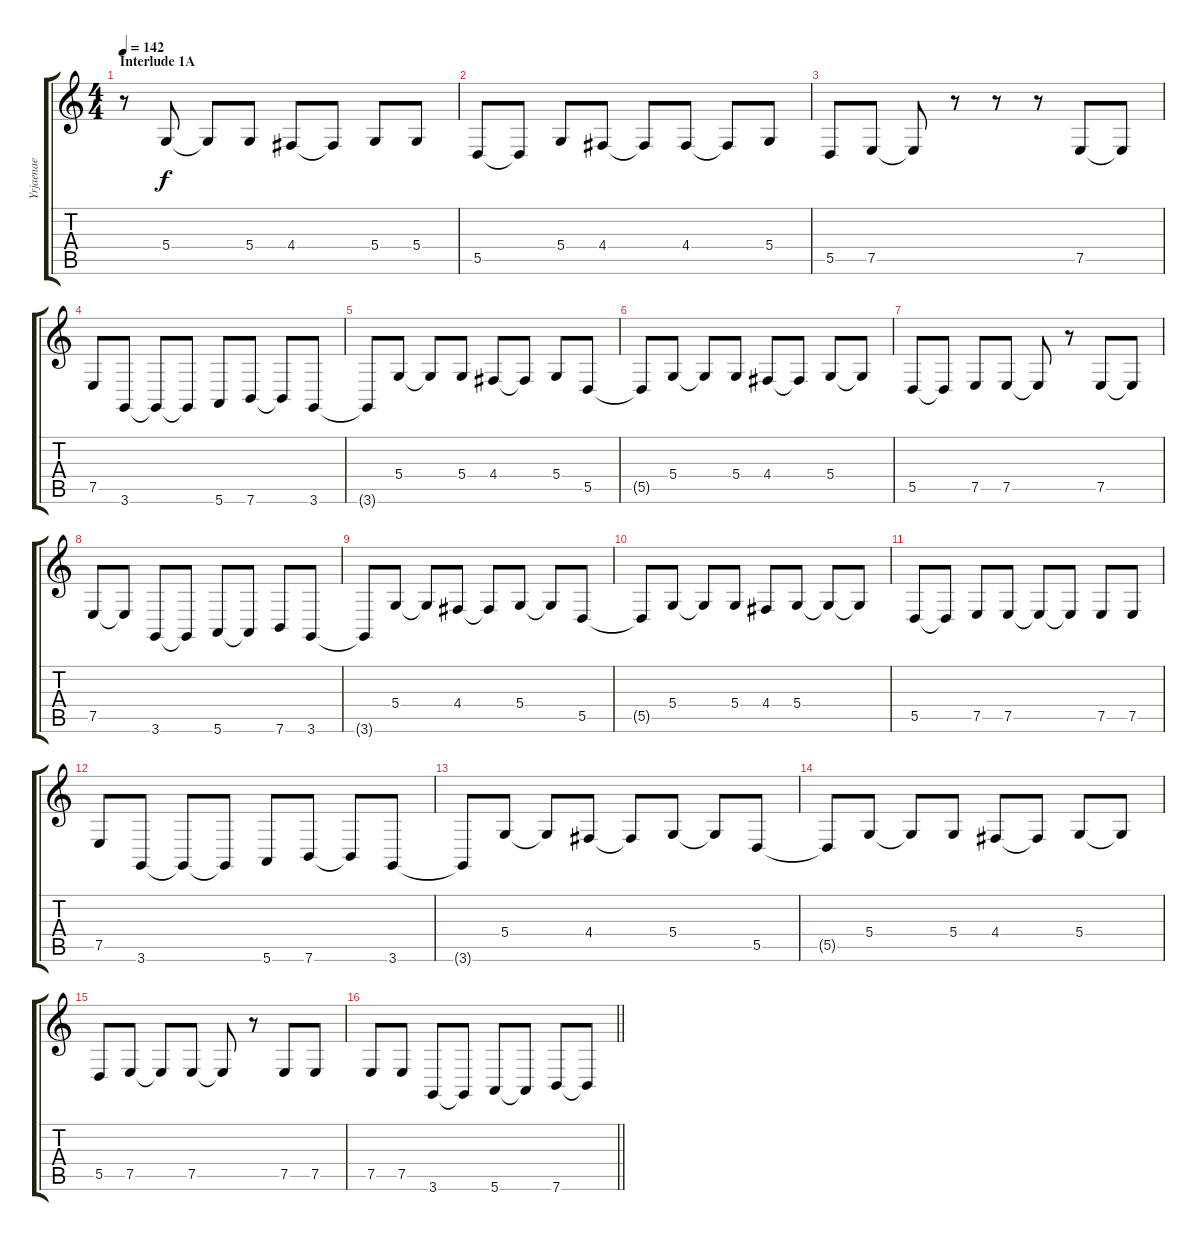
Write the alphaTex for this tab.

\track ("Yrjaenae" "Yrjaenae") {instrument baritonesax}
\staff {score tabs}
\tuning (E4 B3 G3 D3 A2 E2) {hide}
\ts (4 4)
\section ("" "Interlude 1A")
\tempo 142
\clef g2
\ks c
r.8{dy f} 5.4.8 5.4{t}.8 5.4.8 4.4.8 4.4{t}.8 5.4.8 5.4.8 |
5.5.8 5.5{t}.8 5.4.8 4.4.8 4.4{t}.8 4.4.8 4.4{t}.8 5.4.8 |
5.5.8 7.5.8 7.5{t}.8 r.8 r.8 r.8 7.5.8 7.5{t}.8 |
7.5.8 3.6.8 3.6{t}.8 3.6{t}.8 5.6.8 7.6.8 7.6{t}.8 3.6.8 |
3.6{t}.8 5.4.8 5.4{t}.8 5.4.8 4.4.8 4.4{t}.8 5.4.8 5.5.8 |
5.5{t}.8 5.4.8 5.4{t}.8 5.4.8 4.4.8 4.4{t}.8 5.4.8 5.4{t}.8 |
5.5.8 5.5{t}.8 7.5.8 7.5.8 7.5{t}.8 r.8 7.5.8 7.5{t}.8 |
7.5.8 7.5{t}.8 3.6.8 3.6{t}.8 5.6.8 5.6{t}.8 7.6.8 3.6.8 |
3.6{t}.8 5.4.8 5.4{t}.8 4.4.8 4.4{t}.8 5.4.8 5.4{t}.8 5.5.8 |
5.5{t}.8 5.4.8 5.4{t}.8 5.4.8 4.4.8 5.4.8 5.4{t}.8 5.4{t}.8 |
5.5.8 5.5{t}.8 7.5.8 7.5.8 7.5{t}.8 7.5{t}.8 7.5.8 7.5.8 |
7.5.8 3.6.8 3.6{t}.8 3.6{t}.8 5.6.8 7.6.8 7.6{t}.8 3.6.8 |
3.6{t}.8 5.4.8 5.4{t}.8 4.4.8 4.4{t}.8 5.4.8 5.4{t}.8 5.5.8 |
5.5{t}.8 5.4.8 5.4{t}.8 5.4.8 4.4.8 4.4{t}.8 5.4.8 5.4{t}.8 |
5.5.8 7.5.8 7.5{t}.8 7.5.8 7.5{t}.8 r.8 7.5.8 7.5.8 |
\barLineRight lightlight
7.5.8 7.5.8 3.6.8 3.6{t}.8 5.6.8 5.6{t}.8 7.6.8 7.6{t}.8
